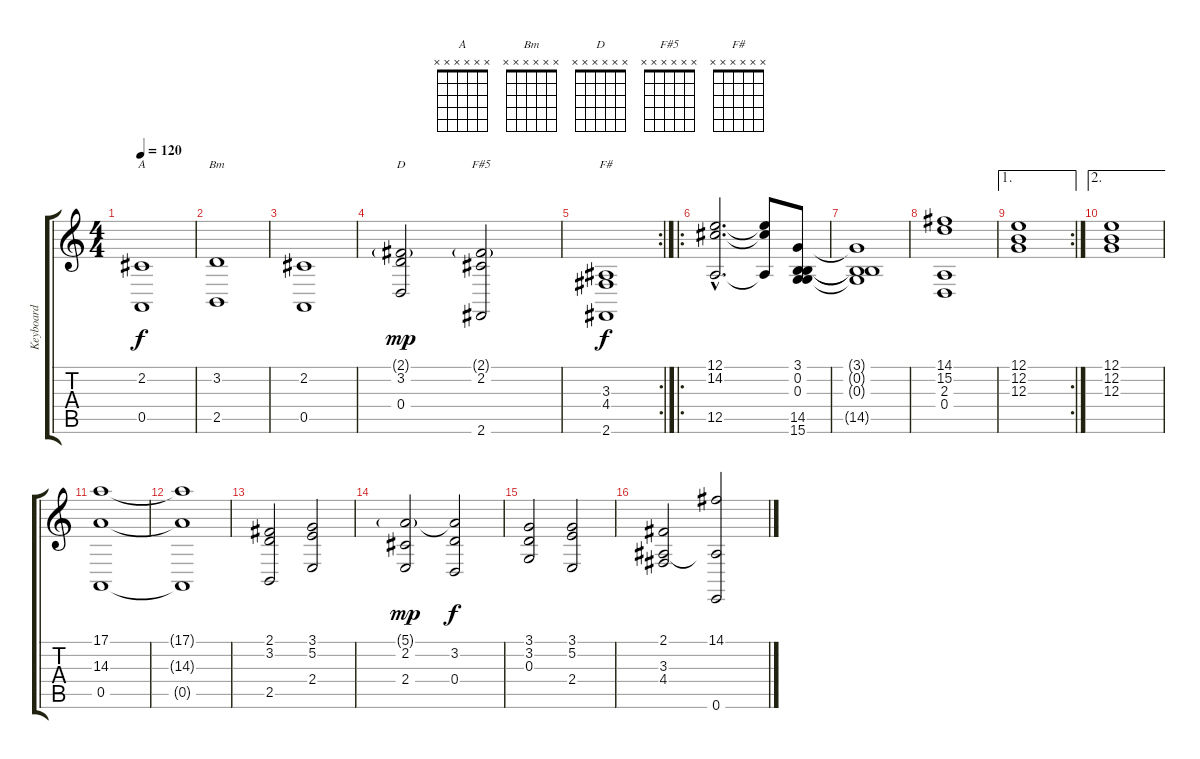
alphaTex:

\track ("Keyboard" "Keyboard") {instrument synthstrings1}
\staff {score tabs}
\tuning (E4 B3 G3 D3 A2 E2) {hide}
\chord ("A" x x x x x x) {firstfret 0}
\chord ("Bm" x x x x x x) {firstfret 0}
\chord ("D" x x x x x x) {firstfret 0}
\chord ("F#5" x x x x x x) {firstfret 0}
\chord ("F#" x x x x x x) {firstfret 0}
\ts (4 4)
\tempo 120
\clef g2
\ks c
(2.2 0.5).1{ch "A" dy f} |
(3.2 2.5).1{ch "Bm" volume 12 instrument synthstrings1} |
(2.2 0.5).1 |
(2.1{g} 3.2 0.4).2{ch "D" dy mp} (2.1{g} 2.2 2.6).2{ch "F#5"} |
\rc 2
(3.3 4.4 2.6).1{ch "F#" dy f} |
\ro
(12.1{hac} 14.2{hac} 12.5{hac}).2{d} (12.1{t} 14.2{t} 12.5{t}).8 (3.1 0.2 0.3 14.5 15.6).8 |
(3.1{t} 0.2{t} 0.3{t} 14.5{t}).1 |
(14.1 15.2 2.3 0.4).1 |
\ae 1
\rc 2
(12.1 12.2 12.3).1 |
\ae 2
(12.1 12.2 12.3).1 |
(17.1 14.3 0.5).1 |
(17.1{t} 14.3{t} 0.5{t}).1 |
(2.1 3.2 2.5).2 (3.1 5.2 2.4).2 |
(5.1{g} 2.2 2.4).2{dy mp} (5.1{t} 3.2 0.4).2{dy f} |
(3.1 3.2 0.3).2 (3.1 5.2 2.4).2 |
(2.1 3.3 4.4).2 (14.1 3.3{t} 0.6).2
